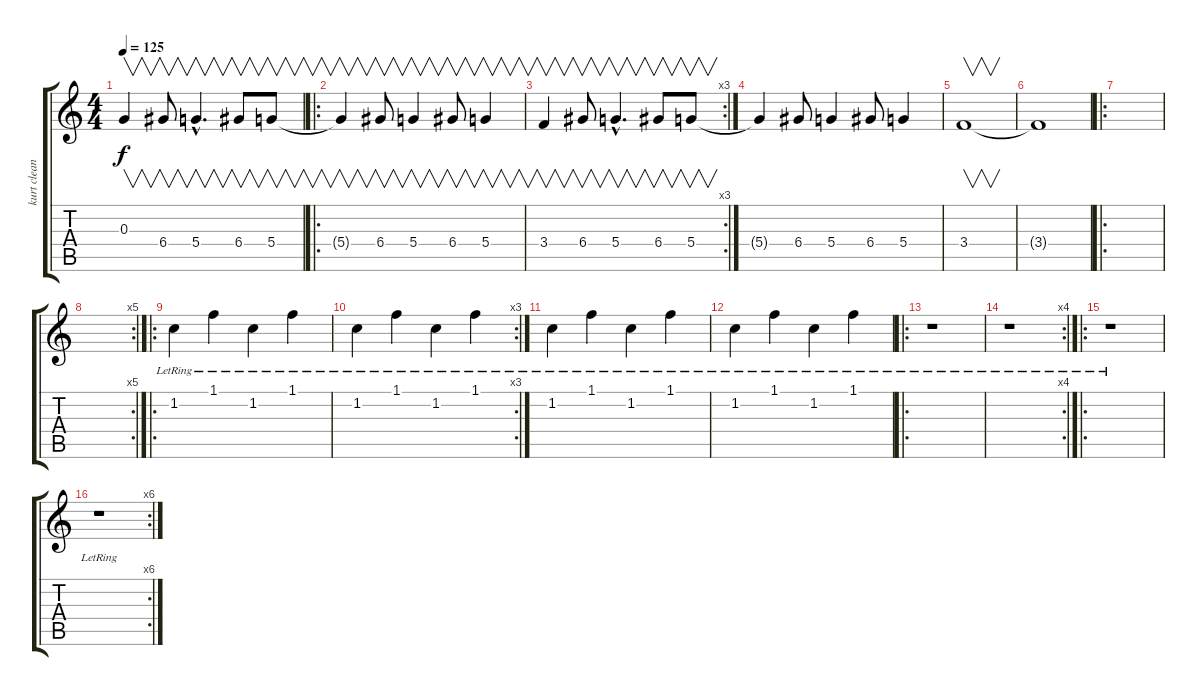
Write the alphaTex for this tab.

\track ("kurt clean" "kurt clean") {instrument electricguitarclean}
\staff {score tabs}
\tuning (E4 B3 G3 D3 A2 E2) {hide}
\ts (4 4)
\tempo 125
\clef g2
\ks c
0.3{t}.4{v dy f balance 8} 6.4.8{v balance 14} 5.4{hac}.4{v d} 6.4.8{v balance 3} 5.4.8{v} |
\ro
5.4{t}.4{v} 6.4.8{v balance 14} 5.4.4{v} 6.4.8{v balance 3} 5.4.4{v} |
\rc 3
3.4.4{v balance 8} 6.4.8{v balance 13} 5.4{hac}.4{v d} 6.4.8{v balance 3} 5.4.8{v} |
5.4{t}.4 6.4.8{balance 13} 5.4.4 6.4.8{balance 3} 5.4.4 |
3.4.1{v volume 16 balance 8} |
3.4{t}.1 |
\ro
|
\rc 5
|
\ro
1.2{lr}.4{volume 10} 1.1{lr}.4 1.2{lr}.4 1.1{lr}.4 |
\rc 3
1.2{lr}.4{volume 12} 1.1{lr}.4 1.2{lr}.4 1.1{lr}.4 |
1.2{lr}.4{volume 14} 1.1{lr}.4 1.2{lr}.4 1.1{lr}.4 |
1.2{lr}.4{volume 16} 1.1{lr}.4 1.2{lr}.4 1.1{lr}.4 |
\ro
r.1 |
\rc 4
r.1 |
\ro
r.1 |
\rc 6
r.1
